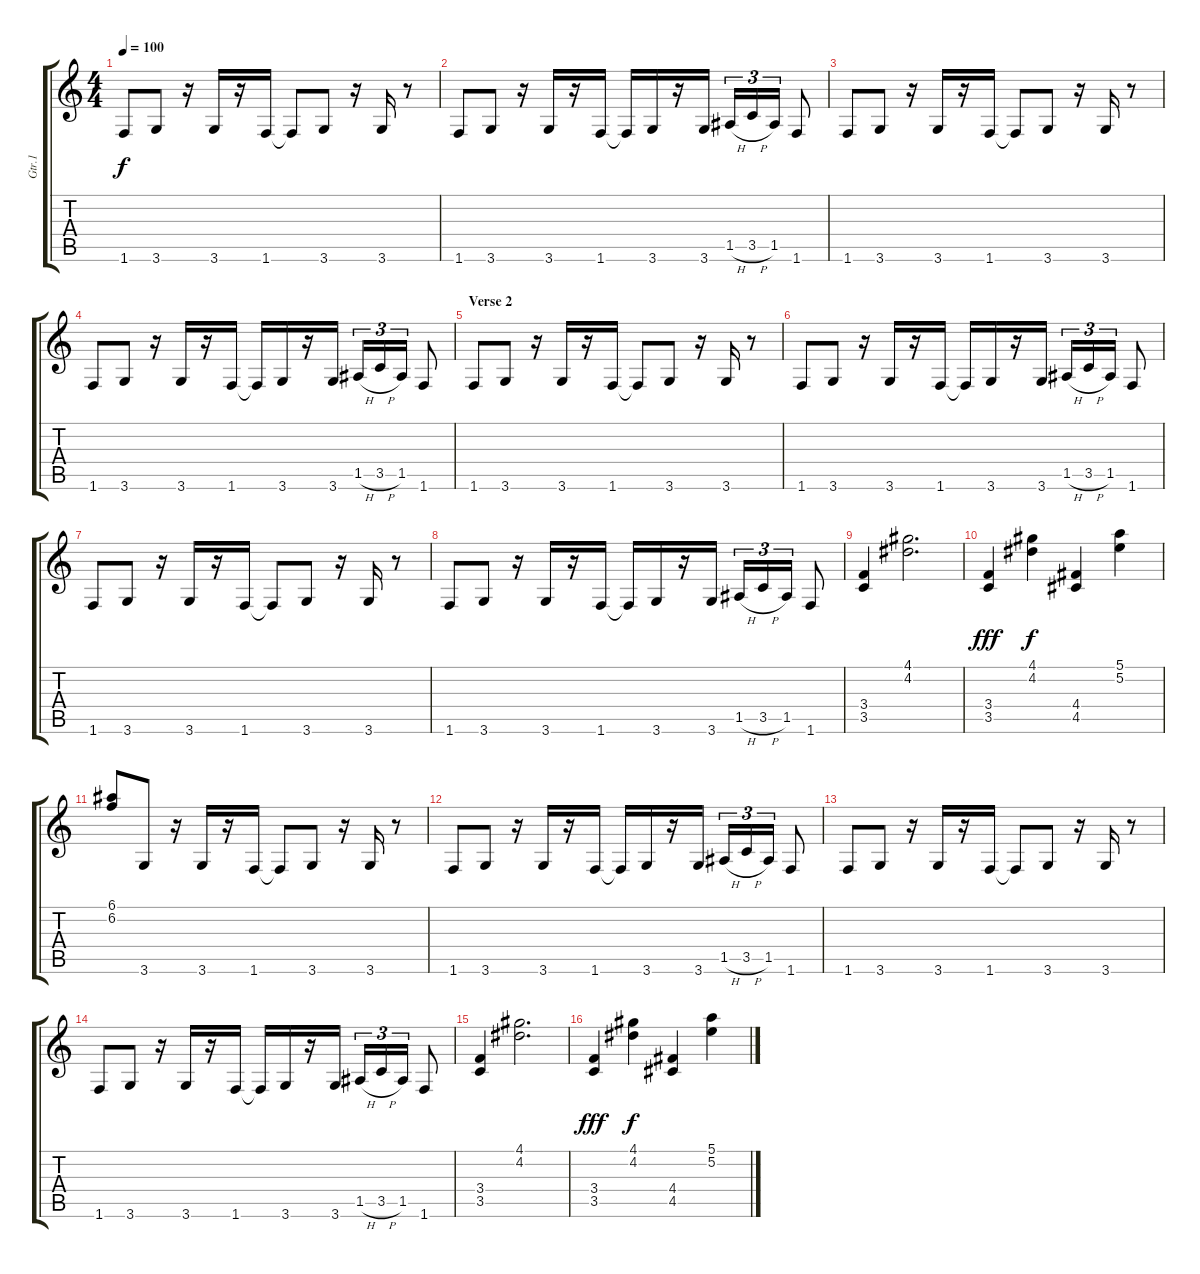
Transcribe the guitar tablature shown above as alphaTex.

\track ("Gtr.1" "Gtr.1") {instrument overdrivenguitar}
\staff {score tabs}
\tuning (E4 B3 G3 D3 A2 E2) {hide}
\ts (4 4)
\tempo 100
\clef g2
\ks c
1.6.8{dy f} 3.6.8 r.16 3.6.16 r.16 1.6.16 1.6{t}.8 3.6.8 r.16 3.6.16 r.8 |
1.6.8 3.6.8 r.16 3.6.16 r.16 1.6.16 1.6{t}.16 3.6.16 r.16 3.6.16 1.5{h}.16{tu (3 2)} 3.5{h}.16{tu (3 2)} 1.5.16{tu (3 2)} 1.6.8 |
1.6.8 3.6.8 r.16 3.6.16 r.16 1.6.16 1.6{t}.8 3.6.8 r.16 3.6.16 r.8 |
1.6.8 3.6.8 r.16 3.6.16 r.16 1.6.16 1.6{t}.16 3.6.16 r.16 3.6.16 1.5{h}.16{tu (3 2)} 3.5{h}.16{tu (3 2)} 1.5.16{tu (3 2)} 1.6.8 |
\section ("" "Verse 2")
1.6.8 3.6.8 r.16 3.6.16 r.16 1.6.16 1.6{t}.8 3.6.8 r.16 3.6.16 r.8 |
1.6.8 3.6.8 r.16 3.6.16 r.16 1.6.16 1.6{t}.16 3.6.16 r.16 3.6.16 1.5{h}.16{tu (3 2)} 3.5{h}.16{tu (3 2)} 1.5.16{tu (3 2)} 1.6.8 |
1.6.8 3.6.8 r.16 3.6.16 r.16 1.6.16 1.6{t}.8 3.6.8 r.16 3.6.16 r.8 |
1.6.8 3.6.8 r.16 3.6.16 r.16 1.6.16 1.6{t}.16 3.6.16 r.16 3.6.16 1.5{h}.16{tu (3 2)} 3.5{h}.16{tu (3 2)} 1.5.16{tu (3 2)} 1.6.8 |
(3.4 3.5).4 (4.1 4.2).2{d} |
(3.4 3.5).4{dy fff} (4.1 4.2).4{dy f} (4.4 4.5).4 (5.1 5.2).4 |
(6.1 6.2).8 3.6.8 r.16 3.6.16 r.16 1.6.16 1.6{t}.8 3.6.8 r.16 3.6.16 r.8 |
1.6.8 3.6.8 r.16 3.6.16 r.16 1.6.16 1.6{t}.16 3.6.16 r.16 3.6.16 1.5{h}.16{tu (3 2)} 3.5{h}.16{tu (3 2)} 1.5.16{tu (3 2)} 1.6.8 |
1.6.8 3.6.8 r.16 3.6.16 r.16 1.6.16 1.6{t}.8 3.6.8 r.16 3.6.16 r.8 |
1.6.8 3.6.8 r.16 3.6.16 r.16 1.6.16 1.6{t}.16 3.6.16 r.16 3.6.16 1.5{h}.16{tu (3 2)} 3.5{h}.16{tu (3 2)} 1.5.16{tu (3 2)} 1.6.8 |
(3.4 3.5).4 (4.1 4.2).2{d} |
(3.4 3.5).4{dy fff} (4.1 4.2).4{dy f} (4.4 4.5).4 (5.1 5.2).4
